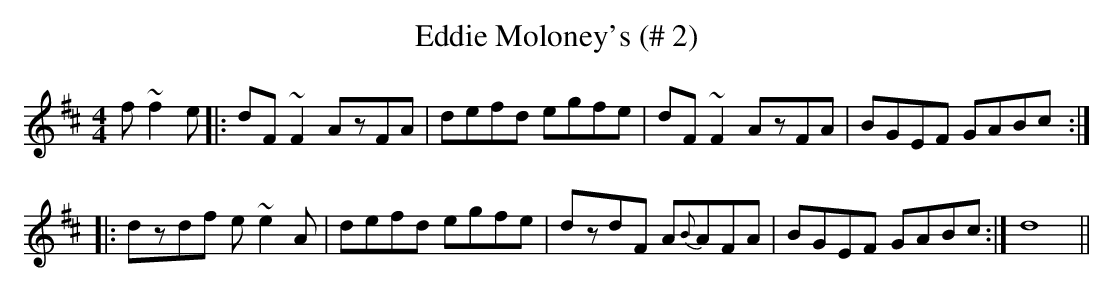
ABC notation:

X:1
T:Eddie Moloney's (# 2)
M:4/4
L:1/8
K:D
f~f2e|:dF~F2 AzFA|defd egfe|dF~F2 AzFA|BGEF GABc:|
|:dzdf e~e2A|defd egfe|dzdF A{B}AFA|BGEF GABc:|d8||
